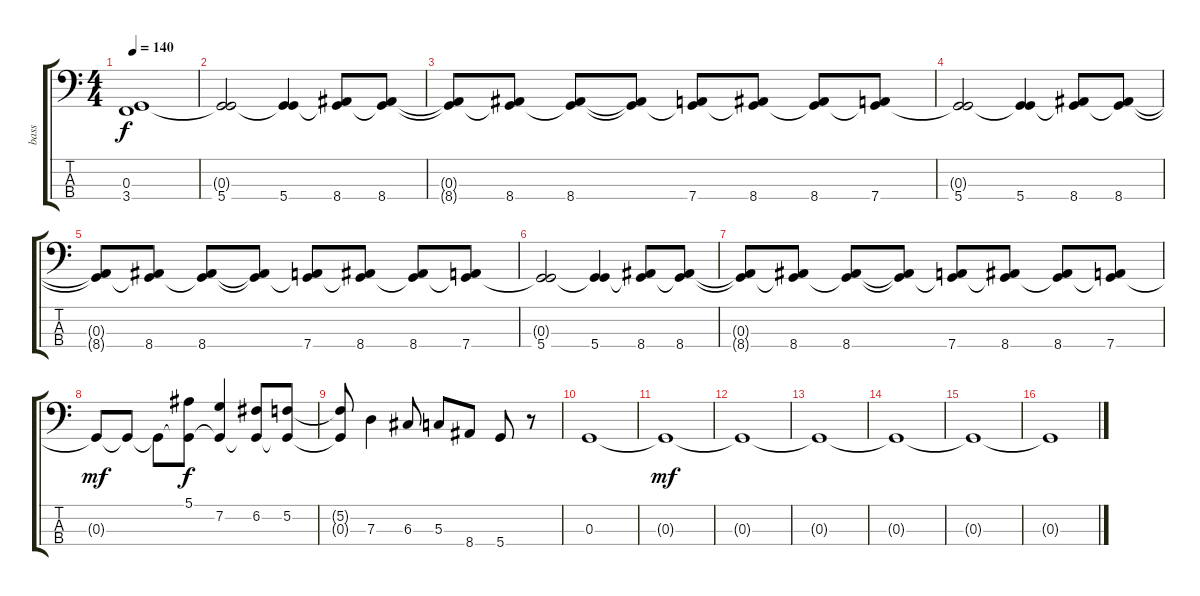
\track ("bass" "bass") {instrument electricbassfinger}
\staff {score tabs}
\tuning (F2 C2 G1 D1) {hide}
\ts (4 4)
\tempo 140
\clef f4
\ks c
(0.3{t} 3.4).1{dy f} |
(0.3{t} 5.4).2 (0.3{t} 5.4).4 (0.3{t} 8.4).8 (0.3{t} 8.4).8 |
(0.3{t} 8.4{t}).8 (0.3{t} 8.4).8 (0.3{t} 8.4).8 (0.3{t} 8.4{t}).8 (0.3{t} 7.4).8 (0.3{t} 8.4).8 (0.3{t} 8.4).8 (0.3{t} 7.4).8 |
(0.3{t} 5.4).2 (0.3{t} 5.4).4 (0.3{t} 8.4).8 (0.3{t} 8.4).8 |
(0.3{t} 8.4{t}).8 (0.3{t} 8.4).8 (0.3{t} 8.4).8 (0.3{t} 8.4{t}).8 (0.3{t} 7.4).8 (0.3{t} 8.4).8 (0.3{t} 8.4).8 (0.3{t} 7.4).8 |
(0.3{t} 5.4).2 (0.3{t} 5.4).4 (0.3{t} 8.4).8 (0.3{t} 8.4).8 |
(0.3{t} 8.4{t}).8 (0.3{t} 8.4).8 (0.3{t} 8.4).8 (0.3{t} 8.4{t}).8 (0.3{t} 7.4).8 (0.3{t} 8.4).8 (0.3{t} 8.4).8 (0.3{t} 7.4).8 |
0.3{t}.8{dy mf} 0.3{t}.8 0.3{t}.8 (5.1 0.3{t}).8{dy f} (7.2 0.3{t}).4 (6.2 0.3{t}).8 (5.2 0.3{t}).8 |
(5.2{t} 0.3{t}).8 7.3.4 6.3.8 5.3.8 8.4.8 5.4.8 r.8 |
0.3.1 |
0.3{t}.1{dy mf} |
0.3{t}.1 |
0.3{t}.1 |
0.3{t}.1 |
0.3{t}.1 |
0.3{t}.1
